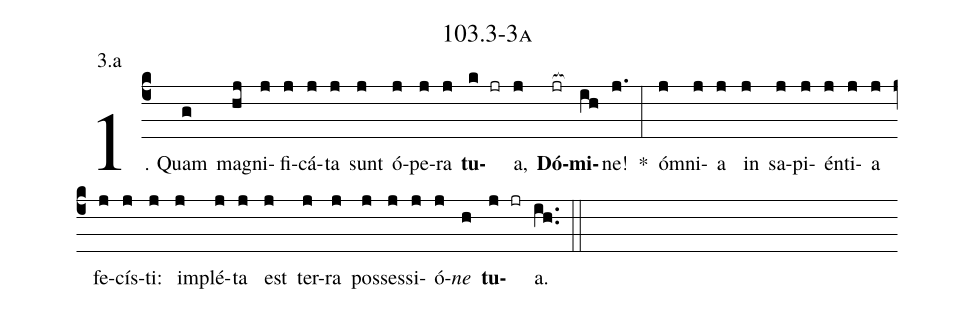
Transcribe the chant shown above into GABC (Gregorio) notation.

name: 103.3-3a;
annotation: 3.a;
%%
(c4)1. Quam(g) ma(hj)gni(j)fi(j)cá(j)ta(j) sunt(j) ó(j)pe(j)ra(j) <b>tu</b>(k jr)a,(j) <b>Dó</b>(jr[ocb:1{])<b>mi</b>(ih[ocb:0}])ne!(j.) *(:) óm(j)ni(j)a(j) in(j) sa(j)pi(j)én(j)ti(j)a(j) fe(j)cís(j)ti:(j) im(j)plé(j)ta(j) est(j) ter(j)ra(j) pos(j)ses(j)si(j)ó(j)<i>ne</i>(h) <b>tu</b>(j jr)a.(ih..) (::)


%E(j) u(j) o(j) u(h) a(j) e.(ih..) (::)
